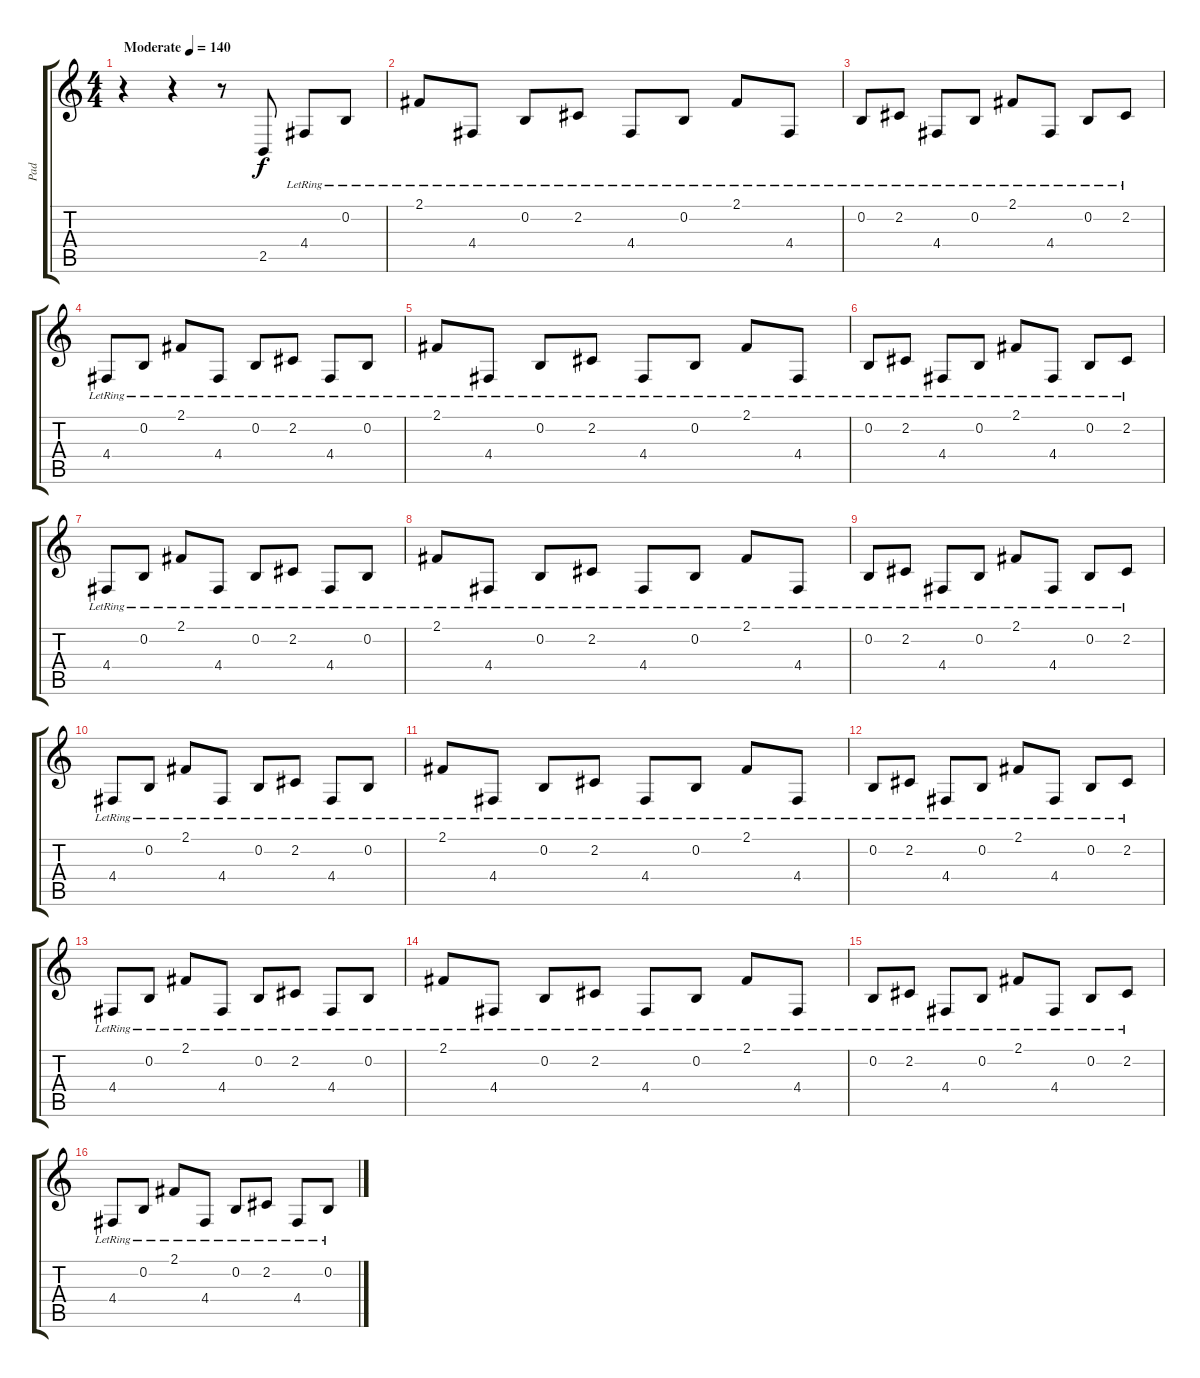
\track ("Pad" "Pad") {instrument pad1newage}
\staff {score tabs}
\tuning (E4 B3 G3 D3 A2 E2) {hide}
\ts (4 4)
\tempo (140 "Moderate")
\clef g2
\ks c
r.4{dy f instrument pad1newage} r.4 r.8 2.5.8 4.4{lr}.8 0.2{lr}.8 |
2.1{lr}.8 4.4{lr}.8 0.2{lr}.8 2.2{lr}.8 4.4{lr}.8 0.2{lr}.8 2.1{lr}.8 4.4{lr}.8 |
0.2{lr}.8 2.2{lr}.8 4.4{lr}.8 0.2{lr}.8 2.1{lr}.8 4.4{lr}.8 0.2{lr}.8 2.2{lr}.8 |
4.4{lr}.8 0.2{lr}.8 2.1{lr}.8 4.4{lr}.8 0.2{lr}.8 2.2{lr}.8 4.4{lr}.8 0.2{lr}.8 |
2.1{lr}.8 4.4{lr}.8 0.2{lr}.8 2.2{lr}.8 4.4{lr}.8 0.2{lr}.8 2.1{lr}.8 4.4{lr}.8 |
0.2{lr}.8 2.2{lr}.8 4.4{lr}.8 0.2{lr}.8 2.1{lr}.8 4.4{lr}.8 0.2{lr}.8 2.2{lr}.8 |
4.4{lr}.8 0.2{lr}.8 2.1{lr}.8 4.4{lr}.8 0.2{lr}.8 2.2{lr}.8 4.4{lr}.8 0.2{lr}.8 |
2.1{lr}.8 4.4{lr}.8 0.2{lr}.8 2.2{lr}.8 4.4{lr}.8 0.2{lr}.8 2.1{lr}.8 4.4{lr}.8 |
0.2{lr}.8 2.2{lr}.8 4.4{lr}.8 0.2{lr}.8 2.1{lr}.8 4.4{lr}.8 0.2{lr}.8 2.2{lr}.8 |
4.4{lr}.8 0.2{lr}.8 2.1{lr}.8 4.4{lr}.8 0.2{lr}.8 2.2{lr}.8 4.4{lr}.8 0.2{lr}.8 |
2.1{lr}.8 4.4{lr}.8 0.2{lr}.8 2.2{lr}.8 4.4{lr}.8 0.2{lr}.8 2.1{lr}.8 4.4{lr}.8 |
0.2{lr}.8 2.2{lr}.8 4.4{lr}.8 0.2{lr}.8 2.1{lr}.8 4.4{lr}.8 0.2{lr}.8 2.2{lr}.8 |
4.4{lr}.8 0.2{lr}.8 2.1{lr}.8 4.4{lr}.8 0.2{lr}.8 2.2{lr}.8 4.4{lr}.8 0.2{lr}.8 |
2.1{lr}.8 4.4{lr}.8 0.2{lr}.8 2.2{lr}.8 4.4{lr}.8 0.2{lr}.8 2.1{lr}.8 4.4{lr}.8 |
0.2{lr}.8 2.2{lr}.8 4.4{lr}.8 0.2{lr}.8 2.1{lr}.8 4.4{lr}.8 0.2{lr}.8 2.2{lr}.8 |
4.4{lr}.8 0.2{lr}.8 2.1{lr}.8 4.4{lr}.8 0.2{lr}.8 2.2{lr}.8 4.4{lr}.8 0.2{lr}.8
